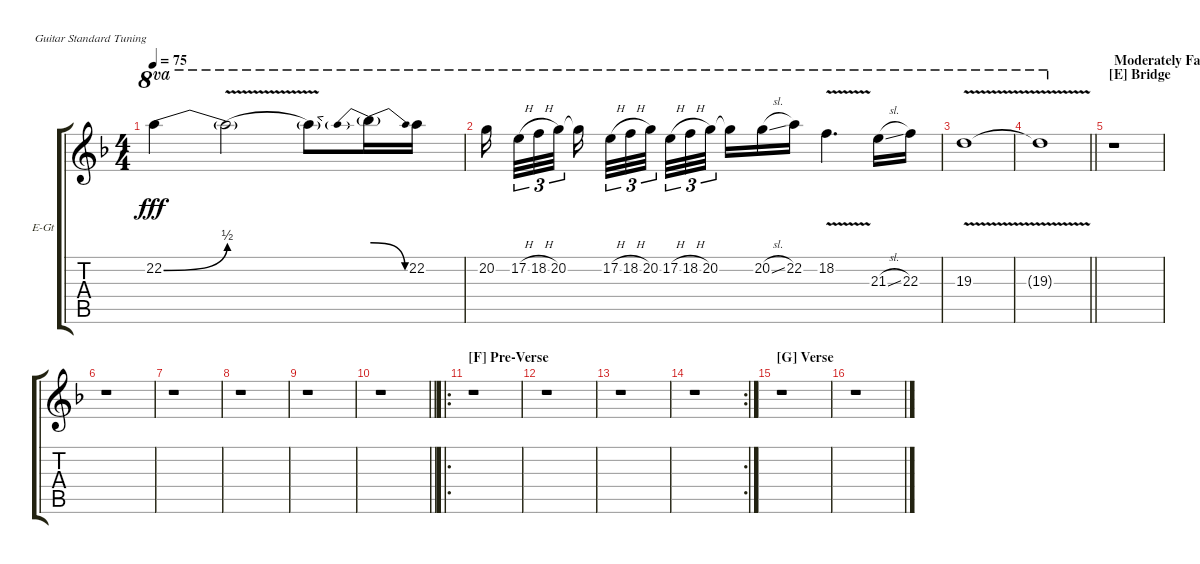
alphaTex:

\bracketExtendMode groupsimilarinstruments
\firstSystemTrackNameOrientation horizontal
\otherSystemsTrackNameOrientation horizontal
\track ("Lead 2 (Distortion)" "E-Gt") {instrument distortionguitar}
\staff {score tabs}
\tuning (E4 B3 G3 D3 A2 E2)
\ts (4 4)
\tempo 75
\clef g2
\ks dminor
22.2{be (bend 0 0 59.4 2)}.4{ot 8va dy fff} 22.2{be (hold 0 0 60 0) v t}.2{ot 8va} 22.2{t}.8{ot 8va} 22.2{be (prebendrelease 0 2 15 0) t}.16{ot 8va} 22.2.16{ot 8va} |
20.2.16{ot 8va} 17.2{h}.32{tu (3 2) ot 8va} 18.2{h}.32{tu (3 2) ot 8va} 20.2.32{tu (3 2) ot 8va} 20.2{t}.16{ot 8va} 17.2{h}.32{tu (3 2) ot 8va} 18.2{h}.32{tu (3 2) ot 8va} 20.2.32{tu (3 2) ot 8va} 17.2{h}.32{tu (3 2) ot 8va} 18.2{h}.32{tu (3 2) ot 8va} 20.2.32{tu (3 2) ot 8va} 20.2{t}.16{ot 8va} 20.2{sl}.16{ot 8va} 22.2.16{ot 8va} 18.2{v}.4{d ot 8va} 21.3{sl}.16{ot 8va} 22.3.16{ot 8va} |
19.3{v}.1{ot 8va} |
\barLineRight lightlight
19.3{v t}.1{ot 8va} |
\section ("E" "Bridge")
\tempo (150 "Moderately Fast")
r.1 |
r.1 |
r.1 |
r.1 |
r.1 |
\barLineRight lightlight
r.1 |
\ro
\section ("F" "Pre-Verse")
r.1 |
r.1 |
r.1 |
\rc 2
r.1 |
\section ("G" "Verse")
r.1 |
r.1
